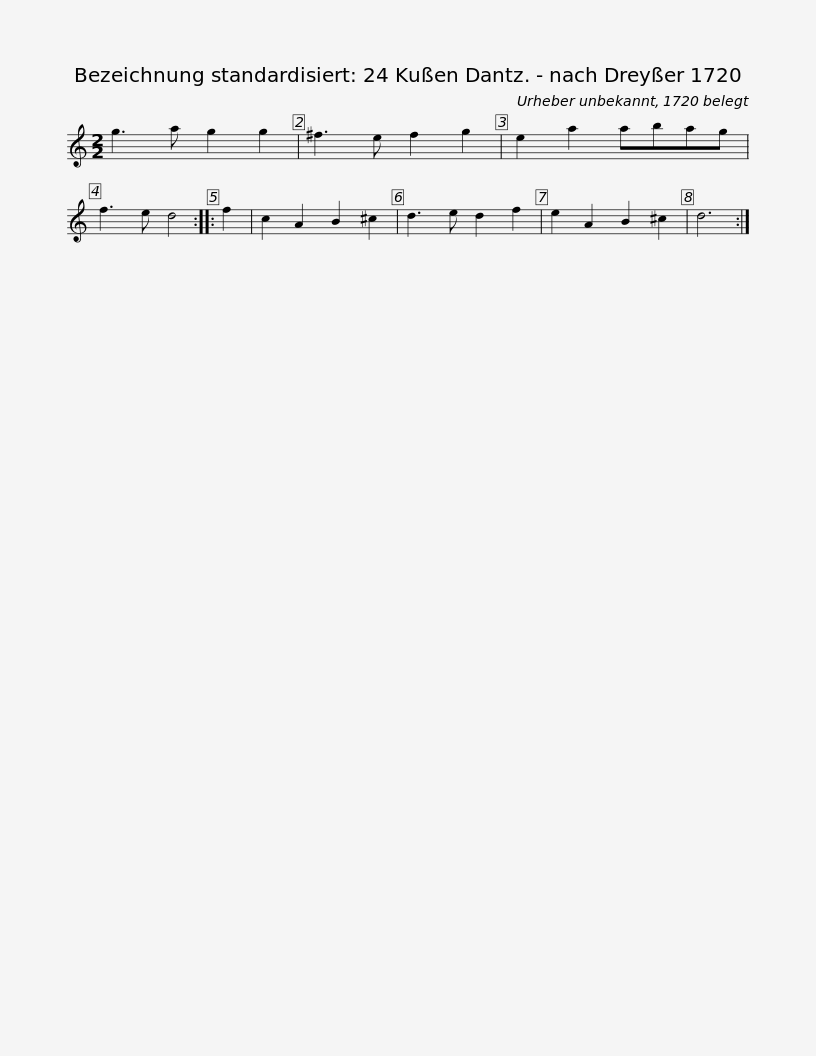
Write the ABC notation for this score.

X:1
L:1/8
M:2/2
I:linebreak $
K:C
V:1 treble
V:1
 g3 a g2 g2 | ^f3 e f2 g2 | e2 a2 abag | f3 e d4 :: f2 | %5
 c2 A2 B2 ^c2 | d3 e d2 f2 | e2 A2 B2 ^c2 | d6 :| %9
